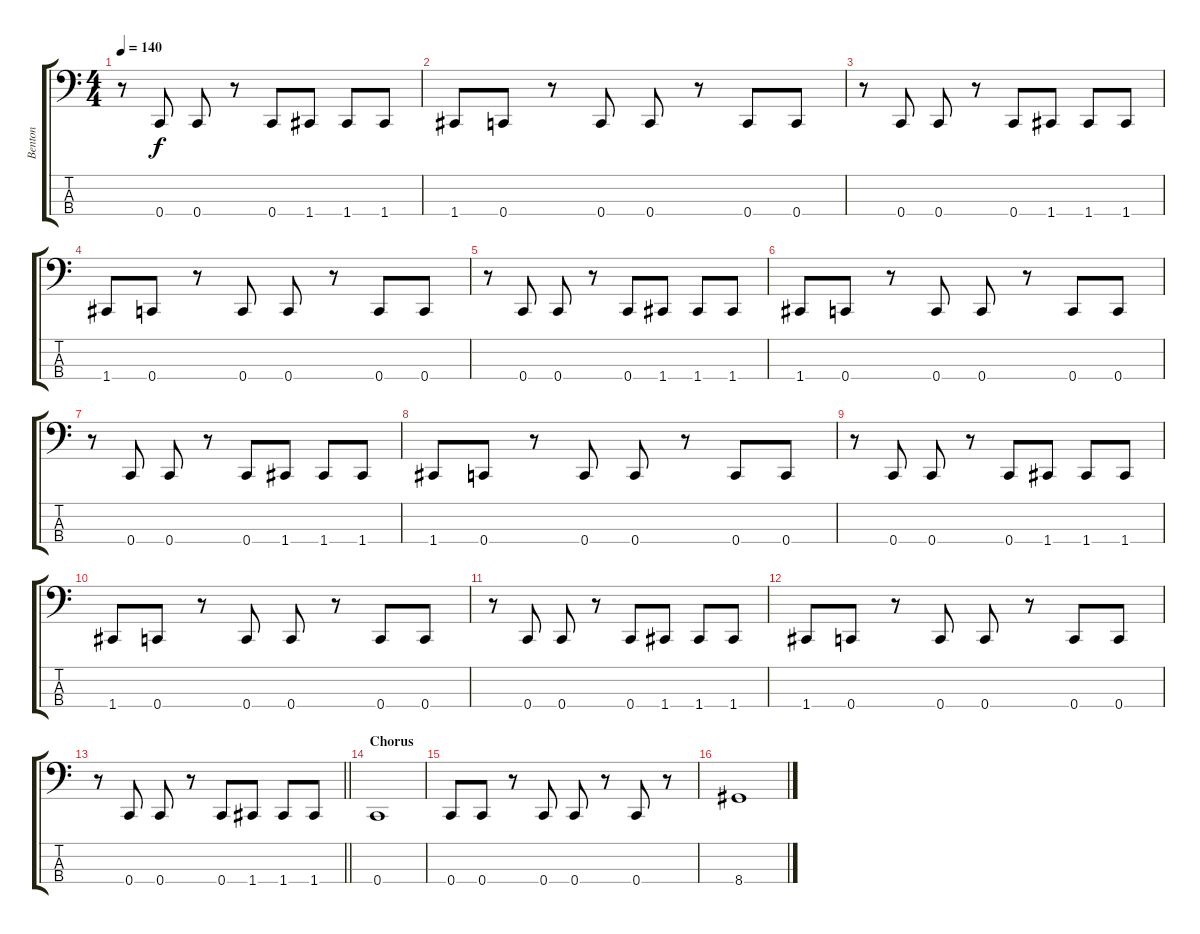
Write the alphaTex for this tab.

\track ("Benton" "Benton") {instrument electricbasspick}
\staff {score tabs}
\tuning (F2 C2 G1 C1) {hide}
\ts (4 4)
\tempo 140
\clef f4
\ks c
r.8{dy f} 0.4.8 0.4.8 r.8 0.4.8 1.4.8 1.4.8 1.4.8 |
1.4.8 0.4.8 r.8 0.4.8 0.4.8 r.8 0.4.8 0.4.8 |
r.8 0.4.8 0.4.8 r.8 0.4.8 1.4.8 1.4.8 1.4.8 |
1.4.8 0.4.8 r.8 0.4.8 0.4.8 r.8 0.4.8 0.4.8 |
r.8 0.4.8 0.4.8 r.8 0.4.8 1.4.8 1.4.8 1.4.8 |
1.4.8 0.4.8 r.8 0.4.8 0.4.8 r.8 0.4.8 0.4.8 |
r.8 0.4.8 0.4.8 r.8 0.4.8 1.4.8 1.4.8 1.4.8 |
1.4.8 0.4.8 r.8 0.4.8 0.4.8 r.8 0.4.8 0.4.8 |
r.8 0.4.8 0.4.8 r.8 0.4.8 1.4.8 1.4.8 1.4.8 |
1.4.8 0.4.8 r.8 0.4.8 0.4.8 r.8 0.4.8 0.4.8 |
r.8 0.4.8 0.4.8 r.8 0.4.8 1.4.8 1.4.8 1.4.8 |
1.4.8 0.4.8 r.8 0.4.8 0.4.8 r.8 0.4.8 0.4.8 |
\barLineRight lightlight
r.8 0.4.8 0.4.8 r.8 0.4.8 1.4.8 1.4.8 1.4.8 |
\section ("" "Chorus")
0.4.1 |
0.4.8 0.4.8 r.8 0.4.8 0.4.8 r.8 0.4.8 r.8 |
8.4.1
